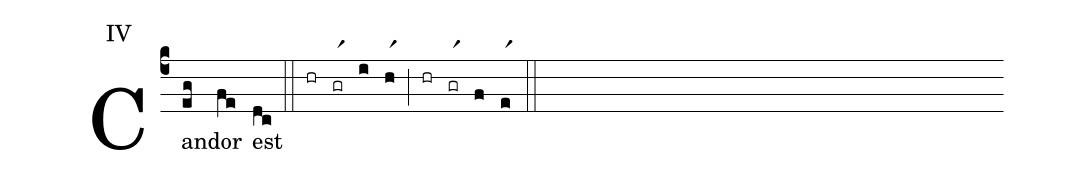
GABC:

annotation: IV;
%%
(c4) Can(eg)dor(fe) est(dc) (::) (hr)(grr1)(i)(hr1)(;)(hr)(grr1)(f)(er1)(::)
